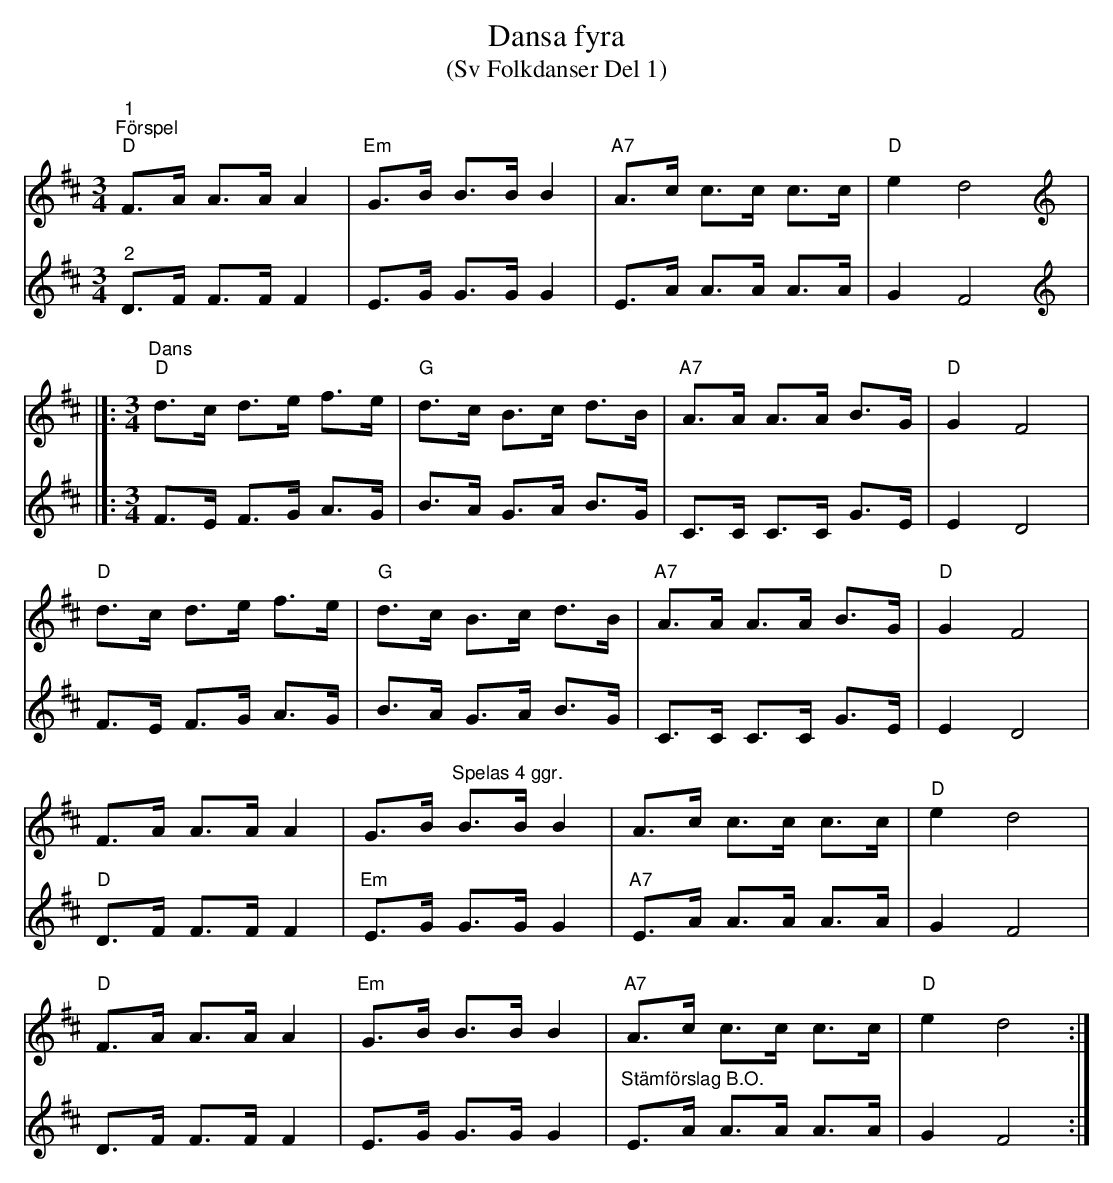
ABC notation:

X:1
T:Dansa fyra
T:(Sv Folkdanser Del 1)
L:1/8
M:3/4
K:D
V:1
"^1""^Förspel""D" F>A A>A A2 |"Em" G>B B>B B2 |"A7" A>c c>c c>c |"D" e2 d4 |]:
[K:D][M:3/4][K:treble]"^Dans""D" d>c d>e f>e |"G" d>c B>c d>B |"A7" A>A A>A B>G |"D" G2 F4 |
"D" d>c d>e f>e |"G" d>c B>c d>B |"A7" A>A A>A B>G |"D" G2 F4 |
F>A A>A A2 | G>B"^Spelas 4 ggr." B>B B2 | A>c c>c c>c |"D" e2 d4 |
"D" F>A A>A A2 |"Em" G>B B>B B2 | "A7" A>c c>c c>c |"D" e2 d4 :|
V:2
"^2" D>F F>F F2 | E>G G>G G2 | E>A A>A A>A | G2 F4 |]:
[K:D][M:3/4][K:treble] F>E F>G A>G | B>A G>A B>G | C>C C>C G>E | E2 D4 |
F>E F>G A>G | B>A G>A B>G | C>C C>C G>E | E2 D4 |
"D" D>F F>F F2 |"Em" E>G G>G G2 |"A7" E>A A>A A>A | G2 F4 |
D>F F>F F2 | E>G G>G G2 | "^Stämförslag B.O." E>A A>A A>A | G2 F4 :|
